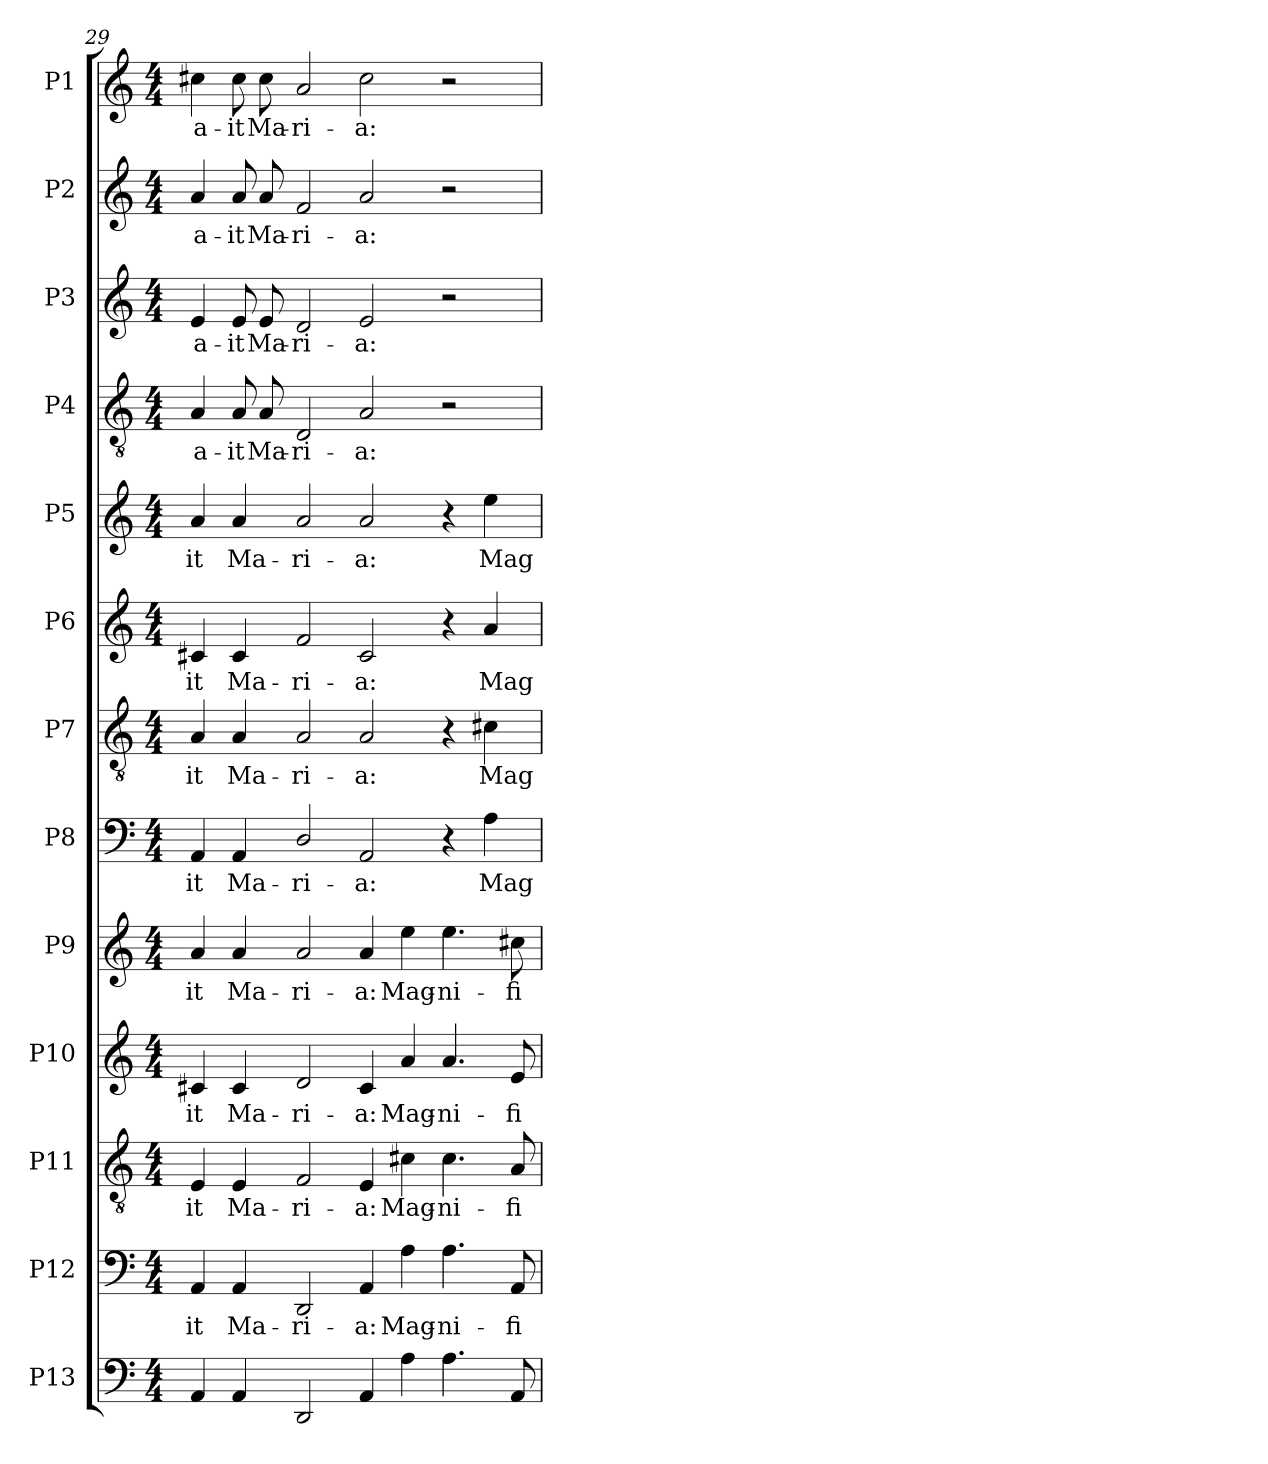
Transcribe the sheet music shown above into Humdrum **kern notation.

**kern	**kern	**text	**kern	**text	**kern	**text	**kern	**text	**kern	**text	**kern	**text	**kern	**text	**kern	**text	**kern	**text	**kern	**text	**kern	**text	**kern	**text
*part13	*part12	*part12	*part11	*part11	*part10	*part10	*part9	*part9	*part8	*part8	*part7	*part7	*part6	*part6	*part5	*part5	*part4	*part4	*part3	*part3	*part2	*part2	*part1	*part1
*staff13	*staff12	*staff12	*staff11	*staff11	*staff10	*staff10	*staff9	*staff9	*staff8	*staff8	*staff7	*staff7	*staff6	*staff6	*staff5	*staff5	*staff4	*staff4	*staff3	*staff3	*staff2	*staff2	*staff1	*staff1
*I"P13	*I"P12	*	*I"P11	*	*I"P10	*	*I"P9	*	*I"P8	*	*I"P7	*	*I"P6	*	*I"P5	*	*I"P4	*	*I"P3	*	*I"P2	*	*I"P1	*
*clefF4	*clefF4	*	*clefGv2	*	*clefG2	*	*clefG2	*	*clefF4	*	*clefGv2	*	*clefG2	*	*clefG2	*	*clefGv2	*	*clefG2	*	*clefG2	*	*clefG2	*
*	*	*	*ITrd7c12	*	*	*	*	*	*	*	*ITrd7c12	*	*	*	*	*	*ITrd7c12	*	*	*	*	*	*	*
*k[]	*k[]	*	*k[]	*	*k[]	*	*k[]	*	*k[]	*	*k[]	*	*k[]	*	*k[]	*	*k[]	*	*k[]	*	*k[]	*	*k[]	*
*C:	*C:	*	*C:	*	*C:	*	*C:	*	*C:	*	*C:	*	*C:	*	*C:	*	*C:	*	*C:	*	*C:	*	*C:	*
*M4/4	*M4/4	*	*M4/4	*	*M4/4	*	*M4/4	*	*M4/4	*	*M4/4	*	*M4/4	*	*M4/4	*	*M4/4	*	*M4/4	*	*M4/4	*	*M4/4	*
=29	=29	=29	=29	=29	=29	=29	=29	=29	=29	=29	=29	=29	=29	=29	=29	=29	=29	=29	=29	=29	=29	=29	=29	=29
!	!	!LO:LY:b:color=#000000	!	!	!	!	!	!	!	!	!	!	!	!	!	!	!	!	!	!	!	!	!	!
!	!	!	!	!LO:LY:b:color=#000000	!	!	!	!	!	!	!	!	!	!	!	!	!	!	!	!	!	!	!	!
!	!	!	!	!	!	!LO:LY:b:color=#000000	!	!	!	!	!	!	!	!	!	!	!	!	!	!	!	!	!	!
!	!	!	!	!	!	!	!	!LO:LY:b:color=#000000	!	!	!	!	!	!	!	!	!	!	!	!	!	!	!	!
!	!	!	!	!	!	!	!	!	!	!LO:LY:b:color=#000000	!	!	!	!	!	!	!	!	!	!	!	!	!	!
!	!	!	!	!	!	!	!	!	!	!	!	!LO:LY:b:color=#000000	!	!	!	!	!	!	!	!	!	!	!	!
!	!	!	!	!	!	!	!	!	!	!	!	!	!	!LO:LY:b:color=#000000	!	!	!	!	!	!	!	!	!	!
!	!	!	!	!	!	!	!	!	!	!	!	!	!	!	!	!LO:LY:b:color=#000000	!	!	!	!	!	!	!	!
!	!	!	!	!	!	!	!	!	!	!	!	!	!	!	!	!	!	!LO:LY:b:color=#000000	!	!	!	!	!	!
!	!	!	!	!	!	!	!	!	!	!	!	!	!	!	!	!	!	!	!	!LO:LY:b:color=#000000	!	!	!	!
!	!	!	!	!	!	!	!	!	!	!	!	!	!	!	!	!	!	!	!	!	!	!LO:LY:b:color=#000000	!	!
!	!	!	!	!	!	!	!	!	!	!	!	!	!	!	!	!	!	!	!	!	!	!	!	!LO:LY:b:color=#000000
4AAi/	4AAi/	-it	4EEi/	-it	4c#Xi/	-it	4ai/	-it	4AAi/	-it	4AAi/	-it	4c#Xi/	-it	4ai/	-it	4AAi/	a-	4ei/	a-	4ai/	a-	4cc#Xi\	a-
!	!	!LO:LY:b:color=#000000	!	!	!	!	!	!	!	!	!	!	!	!	!	!	!	!	!	!	!	!	!	!
!	!	!	!	!LO:LY:b:color=#000000	!	!	!	!	!	!	!	!	!	!	!	!	!	!	!	!	!	!	!	!
!	!	!	!	!	!	!LO:LY:b:color=#000000	!	!	!	!	!	!	!	!	!	!	!	!	!	!	!	!	!	!
!	!	!	!	!	!	!	!	!LO:LY:b:color=#000000	!	!	!	!	!	!	!	!	!	!	!	!	!	!	!	!
!	!	!	!	!	!	!	!	!	!	!LO:LY:b:color=#000000	!	!	!	!	!	!	!	!	!	!	!	!	!	!
!	!	!	!	!	!	!	!	!	!	!	!	!LO:LY:b:color=#000000	!	!	!	!	!	!	!	!	!	!	!	!
!	!	!	!	!	!	!	!	!	!	!	!	!	!	!LO:LY:b:color=#000000	!	!	!	!	!	!	!	!	!	!
!	!	!	!	!	!	!	!	!	!	!	!	!	!	!	!	!LO:LY:b:color=#000000	!	!	!	!	!	!	!	!
!	!	!	!	!	!	!	!	!	!	!	!	!	!	!	!	!	!	!LO:LY:b:color=#000000	!	!	!	!	!	!
!	!	!	!	!	!	!	!	!	!	!	!	!	!	!	!	!	!	!	!	!LO:LY:b:color=#000000	!	!	!	!
!	!	!	!	!	!	!	!	!	!	!	!	!	!	!	!	!	!	!	!	!	!	!LO:LY:b:color=#000000	!	!
!	!	!	!	!	!	!	!	!	!	!	!	!	!	!	!	!	!	!	!	!	!	!	!	!LO:LY:b:color=#000000
4AAi/	4AAi/	Ma-	4EEi/	Ma-	4c#i/	Ma-	4ai/	Ma-	4AAi/	Ma-	4AAi/	Ma-	4c#i/	Ma-	4ai/	Ma-	8AAi/	-it	8ei/	-it	8ai/	-it	8cc#i\	-it
!	!	!	!	!	!	!	!	!	!	!	!	!	!	!	!	!	!	!LO:LY:b:color=#000000	!	!	!	!	!	!
!	!	!	!	!	!	!	!	!	!	!	!	!	!	!	!	!	!	!	!	!LO:LY:b:color=#000000	!	!	!	!
!	!	!	!	!	!	!	!	!	!	!	!	!	!	!	!	!	!	!	!	!	!	!LO:LY:b:color=#000000	!	!
!	!	!	!	!	!	!	!	!	!	!	!	!	!	!	!	!	!	!	!	!	!	!	!	!LO:LY:b:color=#000000
.	.	.	.	.	.	.	.	.	.	.	.	.	.	.	.	.	8AAi/	Ma-	8ei/	Ma-	8ai/	Ma-	8cc#i\	Ma-
!	!	!LO:LY:b:color=#000000	!	!	!	!	!	!	!	!	!	!	!	!	!	!	!	!	!	!	!	!	!	!
!	!	!	!	!LO:LY:b:color=#000000	!	!	!	!	!	!	!	!	!	!	!	!	!	!	!	!	!	!	!	!
!	!	!	!	!	!	!LO:LY:b:color=#000000	!	!	!	!	!	!	!	!	!	!	!	!	!	!	!	!	!	!
!	!	!	!	!	!	!	!	!LO:LY:b:color=#000000	!	!	!	!	!	!	!	!	!	!	!	!	!	!	!	!
!	!	!	!	!	!	!	!	!	!	!LO:LY:b:color=#000000	!	!	!	!	!	!	!	!	!	!	!	!	!	!
!	!	!	!	!	!	!	!	!	!	!	!	!LO:LY:b:color=#000000	!	!	!	!	!	!	!	!	!	!	!	!
!	!	!	!	!	!	!	!	!	!	!	!	!	!	!LO:LY:b:color=#000000	!	!	!	!	!	!	!	!	!	!
!	!	!	!	!	!	!	!	!	!	!	!	!	!	!	!	!LO:LY:b:color=#000000	!	!	!	!	!	!	!	!
!	!	!	!	!	!	!	!	!	!	!	!	!	!	!	!	!	!	!LO:LY:b:color=#000000	!	!	!	!	!	!
!	!	!	!	!	!	!	!	!	!	!	!	!	!	!	!	!	!	!	!	!LO:LY:b:color=#000000	!	!	!	!
!	!	!	!	!	!	!	!	!	!	!	!	!	!	!	!	!	!	!	!	!	!	!LO:LY:b:color=#000000	!	!
!	!	!	!	!	!	!	!	!	!	!	!	!	!	!	!	!	!	!	!	!	!	!	!	!LO:LY:b:color=#000000
2DDi/	2DDi/	-ri-	2FFi/	-ri-	2di/	-ri-	2ai/	-ri-	2Di/	-ri-	2AAi/	-ri-	2fi/	-ri-	2ai/	-ri-	2DDi/	-ri-	2di/	-ri-	2fi/	-ri-	2ai/	-ri-
!	!	!LO:LY:b:color=#000000	!	!	!	!	!	!	!	!	!	!	!	!	!	!	!	!	!	!	!	!	!	!
!	!	!	!	!LO:LY:b:color=#000000	!	!	!	!	!	!	!	!	!	!	!	!	!	!	!	!	!	!	!	!
!	!	!	!	!	!	!LO:LY:b:color=#000000	!	!	!	!	!	!	!	!	!	!	!	!	!	!	!	!	!	!
!	!	!	!	!	!	!	!	!LO:LY:b:color=#000000	!	!	!	!	!	!	!	!	!	!	!	!	!	!	!	!
!	!	!	!	!	!	!	!	!	!	!LO:LY:b:color=#000000	!	!	!	!	!	!	!	!	!	!	!	!	!	!
!	!	!	!	!	!	!	!	!	!	!	!	!LO:LY:b:color=#000000	!	!	!	!	!	!	!	!	!	!	!	!
!	!	!	!	!	!	!	!	!	!	!	!	!	!	!LO:LY:b:color=#000000	!	!	!	!	!	!	!	!	!	!
!	!	!	!	!	!	!	!	!	!	!	!	!	!	!	!	!LO:LY:b:color=#000000	!	!	!	!	!	!	!	!
!	!	!	!	!	!	!	!	!	!	!	!	!	!	!	!	!	!	!LO:LY:b:color=#000000	!	!	!	!	!	!
!	!	!	!	!	!	!	!	!	!	!	!	!	!	!	!	!	!	!	!	!LO:LY:b:color=#000000	!	!	!	!
!	!	!	!	!	!	!	!	!	!	!	!	!	!	!	!	!	!	!	!	!	!	!LO:LY:b:color=#000000	!	!
!	!	!	!	!	!	!	!	!	!	!	!	!	!	!	!	!	!	!	!	!	!	!	!	!LO:LY:b:color=#000000
4AAi/	4AAi/	-a:	4EEi/	-a:	4c#i/	-a:	4ai/	-a:	2AAi/	-a:	2AAi/	-a:	2c#i/	-a:	2ai/	-a:	2AAi/	-a:	2ei/	-a:	2ai/	-a:	2cc#i\	-a:
!	!	!LO:LY:b:color=#000000	!	!	!	!	!	!	!	!	!	!	!	!	!	!	!	!	!	!	!	!	!	!
!	!	!	!	!LO:LY:b:color=#000000	!	!	!	!	!	!	!	!	!	!	!	!	!	!	!	!	!	!	!	!
!	!	!	!	!	!	!LO:LY:b:color=#000000	!	!	!	!	!	!	!	!	!	!	!	!	!	!	!	!	!	!
!	!	!	!	!	!	!	!	!LO:LY:b:color=#000000	!	!	!	!	!	!	!	!	!	!	!	!	!	!	!	!
4Ai\	4Ai\	Mag-	4C#Xi\	Mag-	4ai/	Mag-	4eei\	Mag-	.	.	.	.	.	.	.	.	.	.	.	.	.	.	.	.
!	!	!LO:LY:b:color=#000000	!	!	!	!	!	!	!	!	!	!	!	!	!	!	!	!	!	!	!	!	!	!
!	!	!	!	!LO:LY:b:color=#000000	!	!	!	!	!	!	!	!	!	!	!	!	!	!	!	!	!	!	!	!
!	!	!	!	!	!	!LO:LY:b:color=#000000	!	!	!	!	!	!	!	!	!	!	!	!	!	!	!	!	!	!
!	!	!	!	!	!	!	!	!LO:LY:b:color=#000000	!	!	!	!	!	!	!	!	!	!	!	!	!	!	!	!
4.Ai\	4.Ai\	-ni-	4.C#i\	-ni-	4.ai/	-ni-	4.eei\	-ni-	4r	.	4r	.	4r	.	4r	.	2r	.	2r	.	2r	.	2r	.
!	!	!	!	!	!	!	!	!	!	!LO:LY:b:color=#000000	!	!	!	!	!	!	!	!	!	!	!	!	!	!
!	!	!	!	!	!	!	!	!	!	!	!	!LO:LY:b:color=#000000	!	!	!	!	!	!	!	!	!	!	!	!
!	!	!	!	!	!	!	!	!	!	!	!	!	!	!LO:LY:b:color=#000000	!	!	!	!	!	!	!	!	!	!
!	!	!	!	!	!	!	!	!	!	!	!	!	!	!	!	!LO:LY:b:color=#000000	!	!	!	!	!	!	!	!
.	.	.	.	.	.	.	.	.	4Ai\	Mag-	4C#Xi\	Mag-	4ai/	Mag-	4eei\	Mag-	.	.	.	.	.	.	.	.
!	!	!LO:LY:b:color=#000000	!	!	!	!	!	!	!	!	!	!	!	!	!	!	!	!	!	!	!	!	!	!
!	!	!	!	!LO:LY:b:color=#000000	!	!	!	!	!	!	!	!	!	!	!	!	!	!	!	!	!	!	!	!
!	!	!	!	!	!	!LO:LY:b:color=#000000	!	!	!	!	!	!	!	!	!	!	!	!	!	!	!	!	!	!
!	!	!	!	!	!	!	!	!LO:LY:b:color=#000000	!	!	!	!	!	!	!	!	!	!	!	!	!	!	!	!
8AAi/	8AAi/	-fi-	8AAi/	-fi-	8ei/	-fi-	8cc#Xi\	-fi-	.	.	.	.	.	.	.	.	.	.	.	.	.	.	.	.
=	=	=	=	=	=	=	=	=	=	=	=	=	=	=	=	=	=	=	=	=	=	=	=	=
*-	*-	*-	*-	*-	*-	*-	*-	*-	*-	*-	*-	*-	*-	*-	*-	*-	*-	*-	*-	*-	*-	*-	*-	*-
